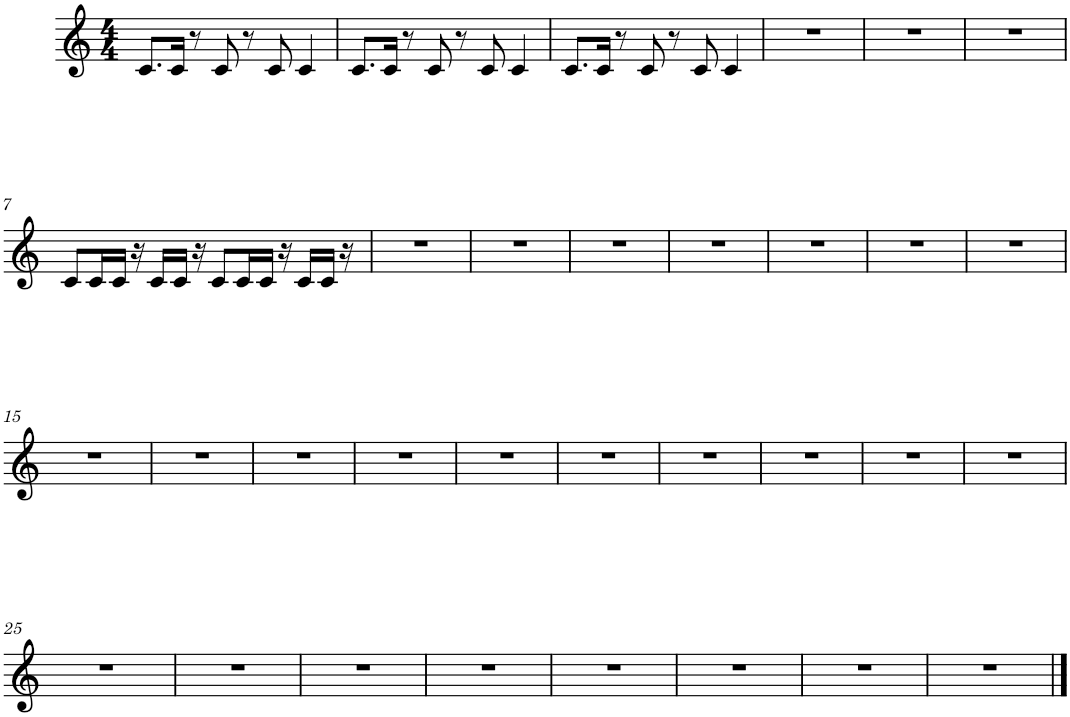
**kern
*part1
*staff1
*I"Piano
*I'Pno.
*clefG2
*k[]
*M4/4
=1
8.c/L
16c/Jk
8r
8c/
8r
8c/
4c/
=2
8.c/L
16c/Jk
8r
8c/
8r
8c/
4c/
=3
8.c/L
16c/Jk
8r
8c/
8r
8c/
4c/
=4
1r
=5
1r
=6
1r
!!LO:LB:g=z
=7
8c/L
16c/L
16c/JJ
16r
16c/LL
16c/JJ
16r
8c/L
16c/L
16c/JJ
16r
16c/LL
16c/JJ
16r
=8
1r
=9
1r
=10
1r
=11
1r
=12
1r
=13
1r
=14
1r
!!LO:LB:g=z
=15
1r
=16
1r
=17
1r
=18
1r
=19
1r
=20
1r
=21
1r
=22
1r
=23
1r
=24
1r
!!LO:LB:g=z
=25
1r
=26
1r
=27
1r
=28
1r
=29
1r
=30
1r
=31
1r
=32
1r
==
*-
